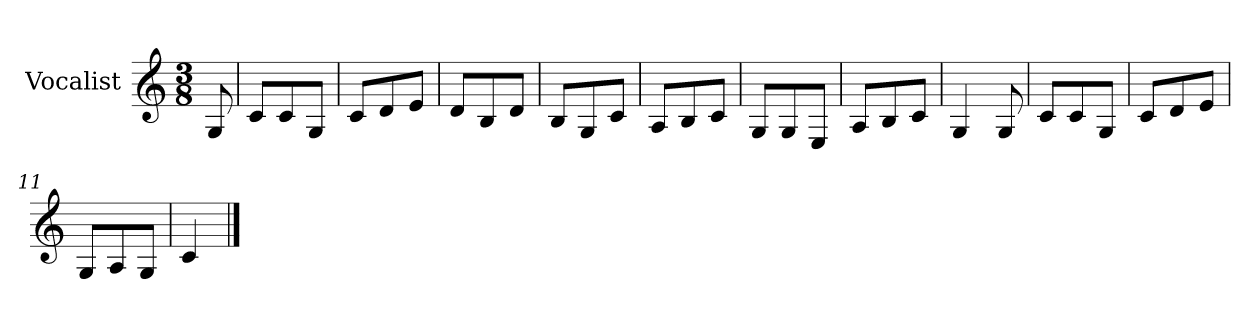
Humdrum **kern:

**kern
*part1
*staff1
*I"Vocalist
*k[]
*C:
*M3/8
=
8G
=1
8cL
8c
8GJ
=2
8cL
8d
8eJ
=3
8dL
8B
8dJ
=4
8BL
8G
8cJ
=5
8AL
8B
8cJ
=6
8GL
8G
8EJ
=7
8AL
8B
8cJ
=8
4G
8G
=9
8cL
8c
8GJ
=10
8cL
8d
8eJ
=11
8GL
8A
8GJ
=12
4c
==
*-
